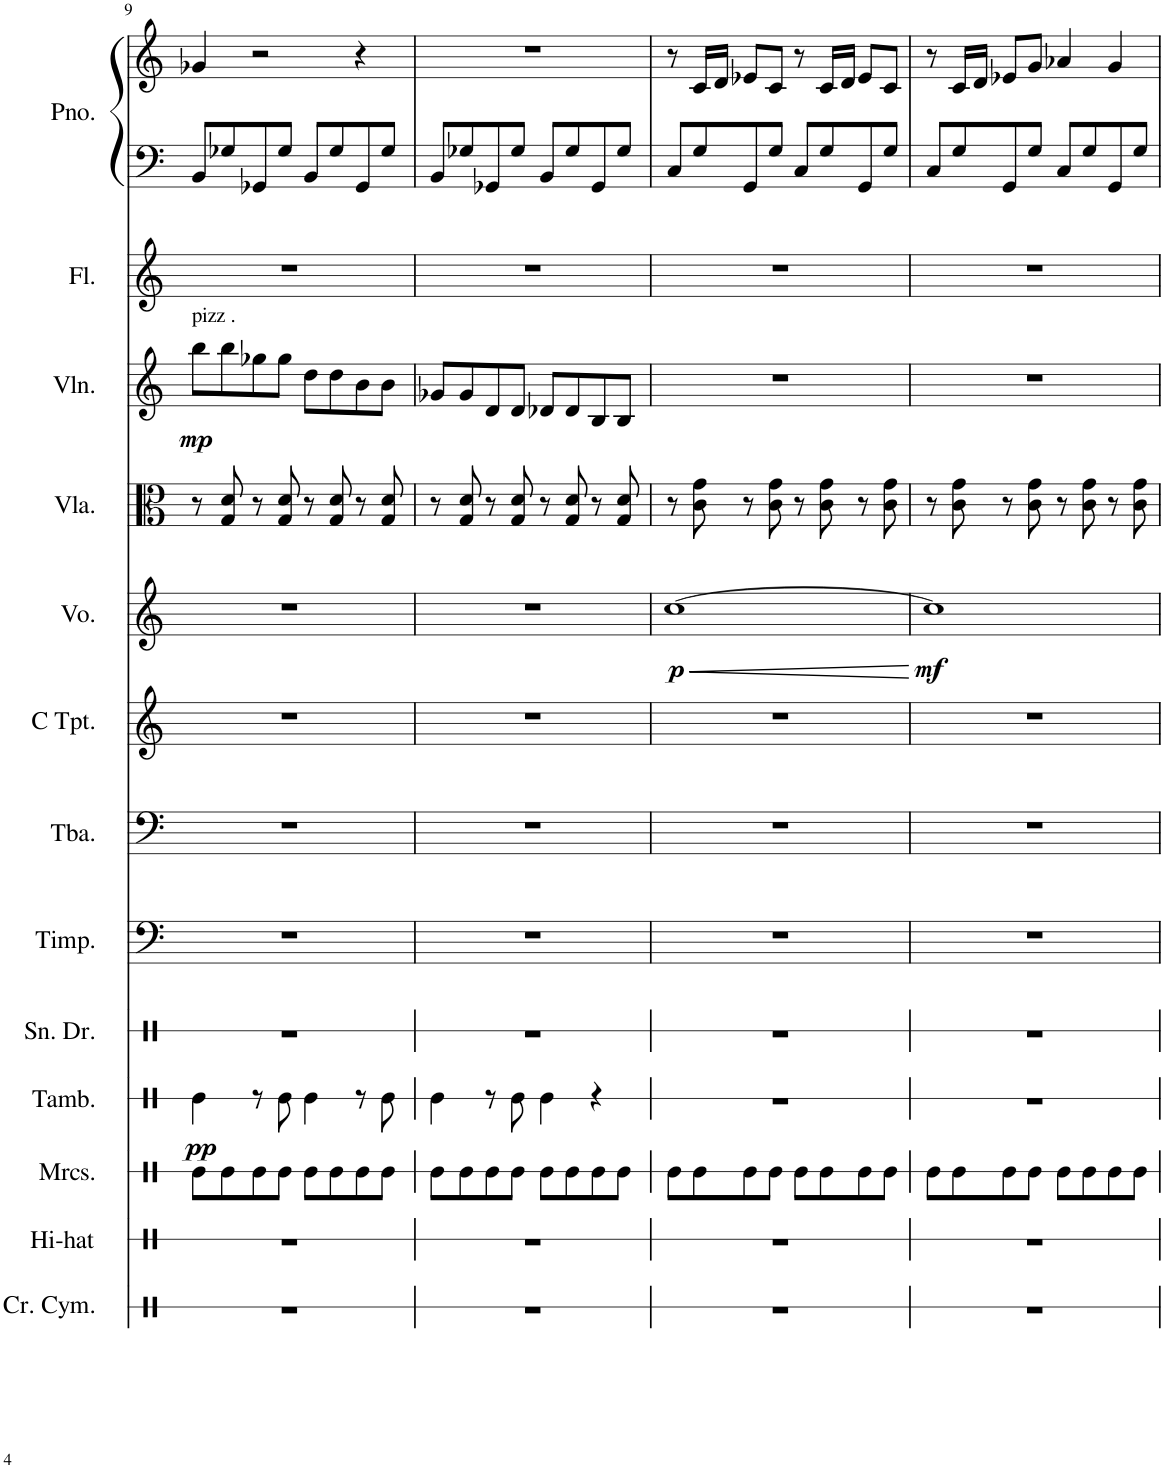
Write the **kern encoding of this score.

**kern	**kern	**kern	**kern	**dynam	**kern	**kern	**kern	**kern	**kern	**dynam	**kern	**kern	**dynam	**kern	**kern	**kern
*part13	*part12	*part11	*part10	*part10	*part9	*part8	*part7	*part6	*part5	*part5	*part4	*part3	*part3	*part2	*part1	*part1
*staff14	*staff13	*staff12	*staff11	*staff11	*staff10	*staff9	*staff8	*staff7	*staff6	*staff6	*staff5	*staff4	*staff4	*staff3	*staff2	*staff1
*I"Crash Cymbal	*I"Hi-hat	*I"Maracas	*I"Tambourine	*	*I"Snare Drum	*I"Timpani	*I"Tuba	*I"C Trumpet	*I"Voice	*	*I"Viola	*I"Violin	*	*I"Flute	*I"Piano	*
*I'Cr. Cym.	*I'Hi-hat	*I'Mrcs.	*I'Tamb.	*	*I'Sn. Dr.	*I'Timp.	*I'Tba.	*I'C Tpt.	*I'Vo.	*	*I'Vla.	*I'Vln.	*	*I'Fl.	*I'Pno.	*
!!LO:PB:g=z
*clefX	*clefX	*clefX	*clefX	*	*clefX	*clefF4	*clefF4	*clefG2	*clefG2	*	*clefC3	*clefG2	*	*clefG2	*clefF4	*clefG2
*k[]	*k[]	*k[]	*k[]	*	*k[]	*k[]	*k[]	*k[]	*k[]	*	*k[]	*k[]	*	*k[]	*k[]	*k[]
*M4/4	*M4/4	*M4/4	*M4/4	*	*M4/4	*M4/4	*M4/4	*M4/4	*M4/4	*	*M4/4	*M4/4	*	*M4/4	*M4/4	*M4/4
=9	=9	=9	=9	=9	=9	=9	=9	=9	=9	=9	=9	=9	=9	=9	=9	=9
!	!	!	!	!	!	!	!	!	!	!	!	!LO:TX:a:t=pizz .	!	!	!	!
!	!	!	!	!LO:DY:b	!	!	!	!	!	!	!	!	!LO:DY:b	!	!	!
1r	1r	8Re\L	4Re\	pp	1r	1r	1r	1r	1r	.	8r	8bb\L	mp	1r	8BB/L	4g-X/
.	.	8Re\	.	.	.	.	.	.	.	.	8G/ 8d/	8bb\	.	.	8G-X/	.
.	.	8Re\	8r	.	.	.	.	.	.	.	8r	8gg-X\	.	.	8GG-X/	2r
.	.	8Re\J	8Re\	.	.	.	.	.	.	.	8G/ 8d/	8gg-\J	.	.	8G-/J	.
.	.	8Re\L	4Re\	.	.	.	.	.	.	.	8r	8dd\L	.	.	8BB/L	.
.	.	8Re\	.	.	.	.	.	.	.	.	8G/ 8d/	8dd\	.	.	8G-/	.
.	.	8Re\	8r	.	.	.	.	.	.	.	8r	8b\	.	.	8GG-/	4r
.	.	8Re\J	8Re\	.	.	.	.	.	.	.	8G/ 8d/	8b\J	.	.	8G-/J	.
=10	=10	=10	=10	=10	=10	=10	=10	=10	=10	=10	=10	=10	=10	=10	=10	=10
1r	1r	8Re\L	4Re\	.	1r	1r	1r	1r	1r	.	8r	8g-X/L	.	1r	8BB/L	1r
.	.	8Re\	.	.	.	.	.	.	.	.	8G/ 8d/	8g-/	.	.	8G-X/	.
.	.	8Re\	8r	.	.	.	.	.	.	.	8r	8d/	.	.	8GG-X/	.
.	.	8Re\J	8Re\	.	.	.	.	.	.	.	8G/ 8d/	8d/J	.	.	8G-/J	.
.	.	8Re\L	4Re\	.	.	.	.	.	.	.	8r	8d-X/L	.	.	8BB/L	.
.	.	8Re\	.	.	.	.	.	.	.	.	8G/ 8d/	8d-/	.	.	8G-/	.
.	.	8Re\	4r	.	.	.	.	.	.	.	8r	8B/	.	.	8GG-/	.
.	.	8Re\J	.	.	.	.	.	.	.	.	8G/ 8d/	8B/J	.	.	8G-/J	.
=11	=11	=11	=11	=11	=11	=11	=11	=11	=11	=11	=11	=11	=11	=11	=11	=11
!	!	!	!	!	!	!	!	!	!	!LO:HP:b	!	!	!	!	!	!
!	!	!	!	!	!	!	!	!	!	!LO:DY:n=1:b	!	!	!	!	!	!
1r	1r	8Re\L	1r	.	1r	1r	1r	1r	[1cc	< p	8r	1r	.	1r	8C/L	8r
.	.	8Re\	.	.	.	.	.	.	.	.	8c\ 8g\	.	.	.	8G/	16c/LL
.	.	.	.	.	.	.	.	.	.	.	.	.	.	.	.	16d/JJ
.	.	8Re\	.	.	.	.	.	.	.	.	8r	.	.	.	8GG/	8e-X/L
.	.	8Re\J	.	.	.	.	.	.	.	.	8c\ 8g\	.	.	.	8G/J	8c/J
.	.	8Re\L	.	.	.	.	.	.	.	.	8r	.	.	.	8C/L	8r
.	.	8Re\	.	.	.	.	.	.	.	.	8c\ 8g\	.	.	.	8G/	16c/LL
.	.	.	.	.	.	.	.	.	.	.	.	.	.	.	.	16d/JJ
.	.	8Re\	.	.	.	.	.	.	.	.	8r	.	.	.	8GG/	8e-/L
.	.	8Re\J	.	.	.	.	.	.	.	.	8c\ 8g\	.	.	.	8G/J	8c/J
.	.	.	.	.	.	.	.	.	.	[	.	.	.	.	.	.
=12	=12	=12	=12	=12	=12	=12	=12	=12	=12	=12	=12	=12	=12	=12	=12	=12
!	!	!	!	!	!	!	!	!	!	!LO:DY:b	!	!	!	!	!	!
1r	1r	8Re\L	1r	.	1r	1r	1r	1r	1cc]	mf	8r	1r	.	1r	8C/L	8r
.	.	8Re\	.	.	.	.	.	.	.	.	8c\ 8g\	.	.	.	8G/	16c/LL
.	.	.	.	.	.	.	.	.	.	.	.	.	.	.	.	16d/JJ
.	.	8Re\	.	.	.	.	.	.	.	.	8r	.	.	.	8GG/	8e-X/L
.	.	8Re\J	.	.	.	.	.	.	.	.	8c\ 8g\	.	.	.	8G/J	8g/J
.	.	8Re\L	.	.	.	.	.	.	.	.	8r	.	.	.	8C/L	4a-X/
.	.	8Re\	.	.	.	.	.	.	.	.	8c\ 8g\	.	.	.	8G/	.
.	.	8Re\	.	.	.	.	.	.	.	.	8r	.	.	.	8GG/	4g/
.	.	8Re\J	.	.	.	.	.	.	.	.	8c\ 8g\	.	.	.	8G/J	.
=	=	=	=	=	=	=	=	=	=	=	=	=	=	=	=	=
*-	*-	*-	*-	*-	*-	*-	*-	*-	*-	*-	*-	*-	*-	*-	*-	*-
